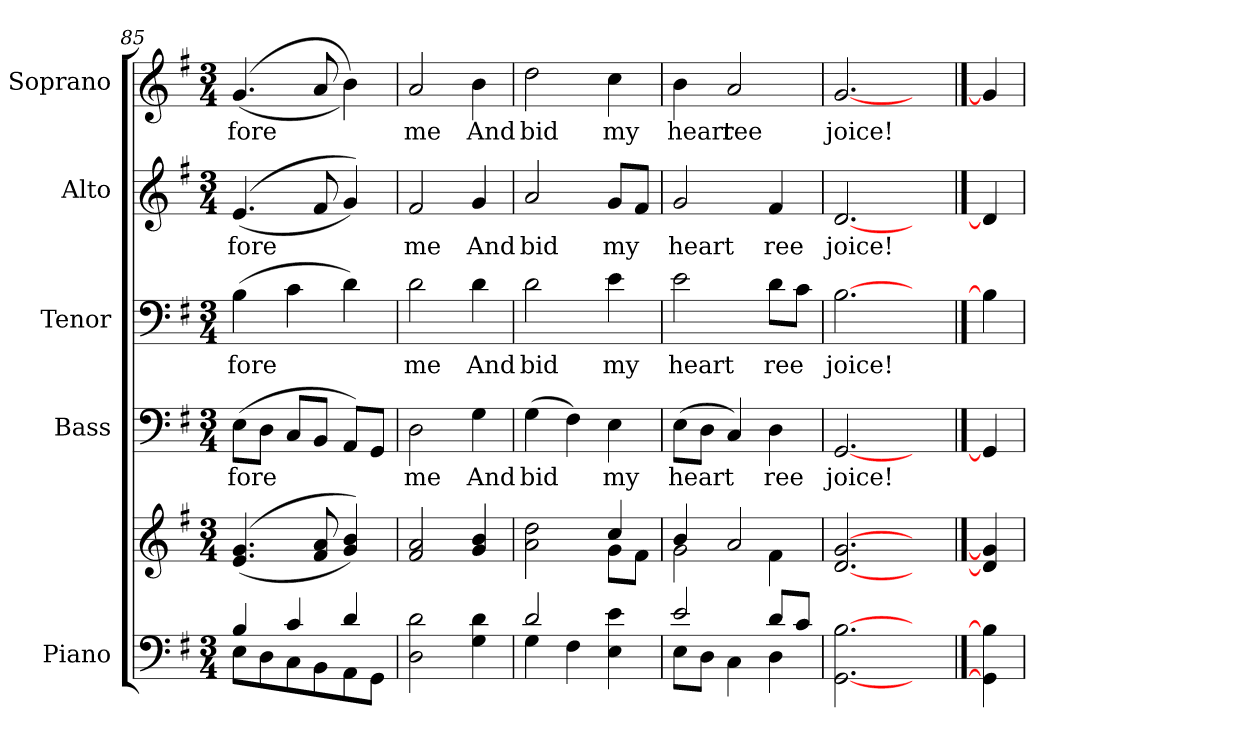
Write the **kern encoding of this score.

**kern	**kern	**kern	**text	**kern	**text	**kern	**text	**kern	**text
*part5	*part5	*part4	*part4	*part3	*part3	*part2	*part2	*part1	*part1
*staff6	*staff5	*staff4	*staff4	*staff3	*staff3	*staff2	*staff2	*staff1	*staff1
*I"Piano	*	*I"Bass	*	*I"Tenor	*	*I"Alto	*	*I"Soprano	*
*I'Pno.	*	*I'B.	*	*I'T.	*	*I'A.	*	*I'S.	*
*clefF4	*clefG2	*clefF4	*	*clefF4	*	*clefG2	*	*clefG2	*
*k[f#]	*k[f#]	*k[f#]	*	*k[f#]	*	*k[f#]	*	*k[f#]	*
*G:	*G:	*G:	*	*G:	*	*G:	*	*G:	*
*M3/4	*M3/4	*M3/4	*	*M3/4	*	*M3/4	*	*M3/4	*
=85	=85	=85	=85	=85	=85	=85	=85	=85	=85
*^	*	*	*	*	*	*	*	*	*
!	!	!	!	!LO:LY:b:color=#000000	!	!	!	!	!	!
!	!	!	!	!	!	!LO:LY:b:color=#000000	!	!	!	!
!	!	!	!	!	!	!	!	!LO:LY:b:color=#000000	!	!
!	!	!	!	!	!	!	!	!	!	!LO:LY:b:color=#000000
4Bi/	8Ei\L	((4.ei/ 4.gi	(8Ei\L	fore	(4Bi\	fore	((4.ei/	fore	((4.gi/	fore
.	8Di\	.	8Di\J	.	.	.	.	.	.	.
4ci/	8Ci\	.	8Ci/L	.	4ci\	.	.	.	.	.
.	8BBi\	8f#i/ 8ai	8BBi/J	.	.	.	8f#i/	.	8ai/	.
4di/	8AAi\	4gi/ 4bi))	8AAi/L)	.	4di\)	.	4gi/))	.	4bi\))	.
.	8GGi\J	.	8GGi/J	.	.	.	.	.	.	.
*v	*v	*	*	*	*	*	*	*	*	*
!!LO:PB:g=z
=86	=86	=86	=86	=86	=86	=86	=86	=86	=86
*^	*	*	*	*	*	*	*	*	*
!	!	!	!	!LO:LY:b:color=#000000	!	!	!	!	!	!
*v	*v	*	*	*	*	*	*	*	*	*
*^	*	*	*	*	*	*	*	*	*
!	!	!	!	!	!	!LO:LY:b:color=#000000	!	!	!	!
*v	*v	*	*	*	*	*	*	*	*	*
*^	*	*	*	*	*	*	*	*	*
!	!	!	!	!	!	!	!	!LO:LY:b:color=#000000	!	!
*v	*v	*	*	*	*	*	*	*	*	*
*^	*	*	*	*	*	*	*	*	*
!	!	!	!	!	!	!	!	!	!	!LO:LY:b:color=#000000
*v	*v	*	*	*	*	*	*	*	*	*
2Di\ 2di	2f#i/ 2ai	2Di\	me	2di\	me	2f#i/	me	2ai/	me
!	!	!	!LO:LY:b:color=#000000	!	!	!	!	!	!
!	!	!	!	!	!LO:LY:b:color=#000000	!	!	!	!
!	!	!	!	!	!	!	!LO:LY:b:color=#000000	!	!
!	!	!	!	!	!	!	!	!	!LO:LY:b:color=#000000
4Gi\ 4di	4gi/ 4bi	4Gi\	And	4di\	And	4gi/	And	4bi\	And
=87	=87	=87	=87	=87	=87	=87	=87	=87	=87
*^	*^	*	*	*	*	*	*	*	*
!	!	!	!	!	!LO:LY:b:color=#000000	!	!	!	!	!	!
!	!	!	!	!	!	!	!LO:LY:b:color=#000000	!	!	!	!
!	!	!	!	!	!	!	!	!	!LO:LY:b:color=#000000	!	!
!	!	!	!	!	!	!	!	!	!	!	!LO:LY:b:color=#000000
2di/	4Gi\	2ai\ 2ddi	2ryy	(4Gi\	bid	2di\	bid	2ai/	bid	2ddi\	bid
.	4F#i\	.	.	4F#i\)	.	.	.	.	.	.	.
!	!	!	!	!	!LO:LY:b:color=#000000	!	!	!	!	!	!
!	!	!	!	!	!	!	!LO:LY:b:color=#000000	!	!	!	!
!	!	!	!	!	!	!	!	!	!LO:LY:b:color=#000000	!	!
!	!	!	!	!	!	!	!	!	!	!	!LO:LY:b:color=#000000
4Ei\ 4ei	4ryy	4cci/	8gi\L	4Ei\	my	4ei\	my	8gi/L	my	4cci\	my
.	.	.	8f#i\J	.	.	.	.	8f#i/J	.	.	.
!!LO:PB:g=z
=88	=88	=88	=88	=88	=88	=88	=88	=88	=88	=88	=88
!	!	!	!	!	!LO:LY:b:color=#000000	!	!	!	!	!	!
!	!	!	!	!	!	!	!LO:LY:b:color=#000000	!	!	!	!
!	!	!	!	!	!	!	!	!	!LO:LY:b:color=#000000	!	!
!	!	!	!	!	!	!	!	!	!	!	!LO:LY:b:color=#000000
2ei/	8Ei\L	4bi/	2gi\	(8Ei\L	heart	2ei\	heart	2gi/	heart	4bi\	heart
.	8Di\J	.	.	8Di\J	.	.	.	.	.	.	.
!	!	!	!	!	!	!	!	!	!	!	!LO:LY:b:color=#000000
.	4Ci\	2ai/	.	4Ci/)	.	.	.	.	.	2ai/	ree
!	!	!	!	!	!LO:LY:b:color=#000000	!	!	!	!	!	!
!	!	!	!	!	!	!	!LO:LY:b:color=#000000	!	!	!	!
!	!	!	!	!	!	!	!	!	!LO:LY:b:color=#000000	!	!
8di/L	4Di\	.	4f#i\	4Di\	ree	8di\L	ree	4f#i/	ree	.	.
8ci/J	.	.	.	.	.	8ci\J	.	.	.	.	.
*v	*v	*	*	*	*	*	*	*	*	*	*
*	*v	*v	*	*	*	*	*	*	*	*
=89	=89	=89	=89	=89	=89	=89	=89	=89	=89
!	!	!	!LO:LY:b:color=#000000	!	!	!	!	!	!
!	!	!	!	!	!LO:LY:b:color=#000000	!	!	!	!
!	!	!	!	!	!	!	!LO:LY:b:color=#000000	!	!
!	!	!	!	!	!	!	!	!	!LO:LY:b:color=#000000
[2.GGi [2.Bi	[2.di [2.gi	[2.GGi	joice!	[2.Bi	joice!	[2.di	joice!	[2.gi	joice!
4ryy	4ryy	4ryy	.	4ryy	.	4ryy	.	4ryy	.
==90	==90	==90	==90	==90	==90	==90	==90	==90	==90
4GGi] 4Bi]	4di] 4gi]	4GGi]	.	4Bi]	.	4di]	.	4gi]	.
=	=	=	=	=	=	=	=	=	=
*-	*-	*-	*-	*-	*-	*-	*-	*-	*-
